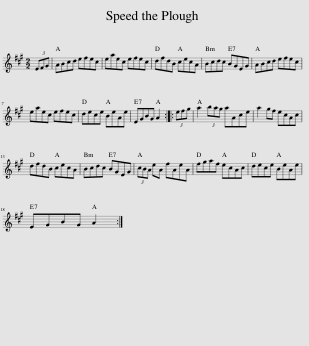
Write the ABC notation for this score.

X:1
L:1/8
M:2/2
I:linebreak $
K:A
V:1 treble
V:1
 (3EFG | ABcd efec | eaec efec | dfdB cecA | Bcdc BGEG | %5
 ABcd efec |$ eaec efec | dece BeAe | EGBG A2 :: (3efg | %10
 a2 (3bag aAce | a2 gf ecAc |$ dfdB cecA | Bcdc BGEG | (3cBA eA fAeA | %15
 fgaf ecAc | dece BeAe |$ EGBG A2 :| %18
